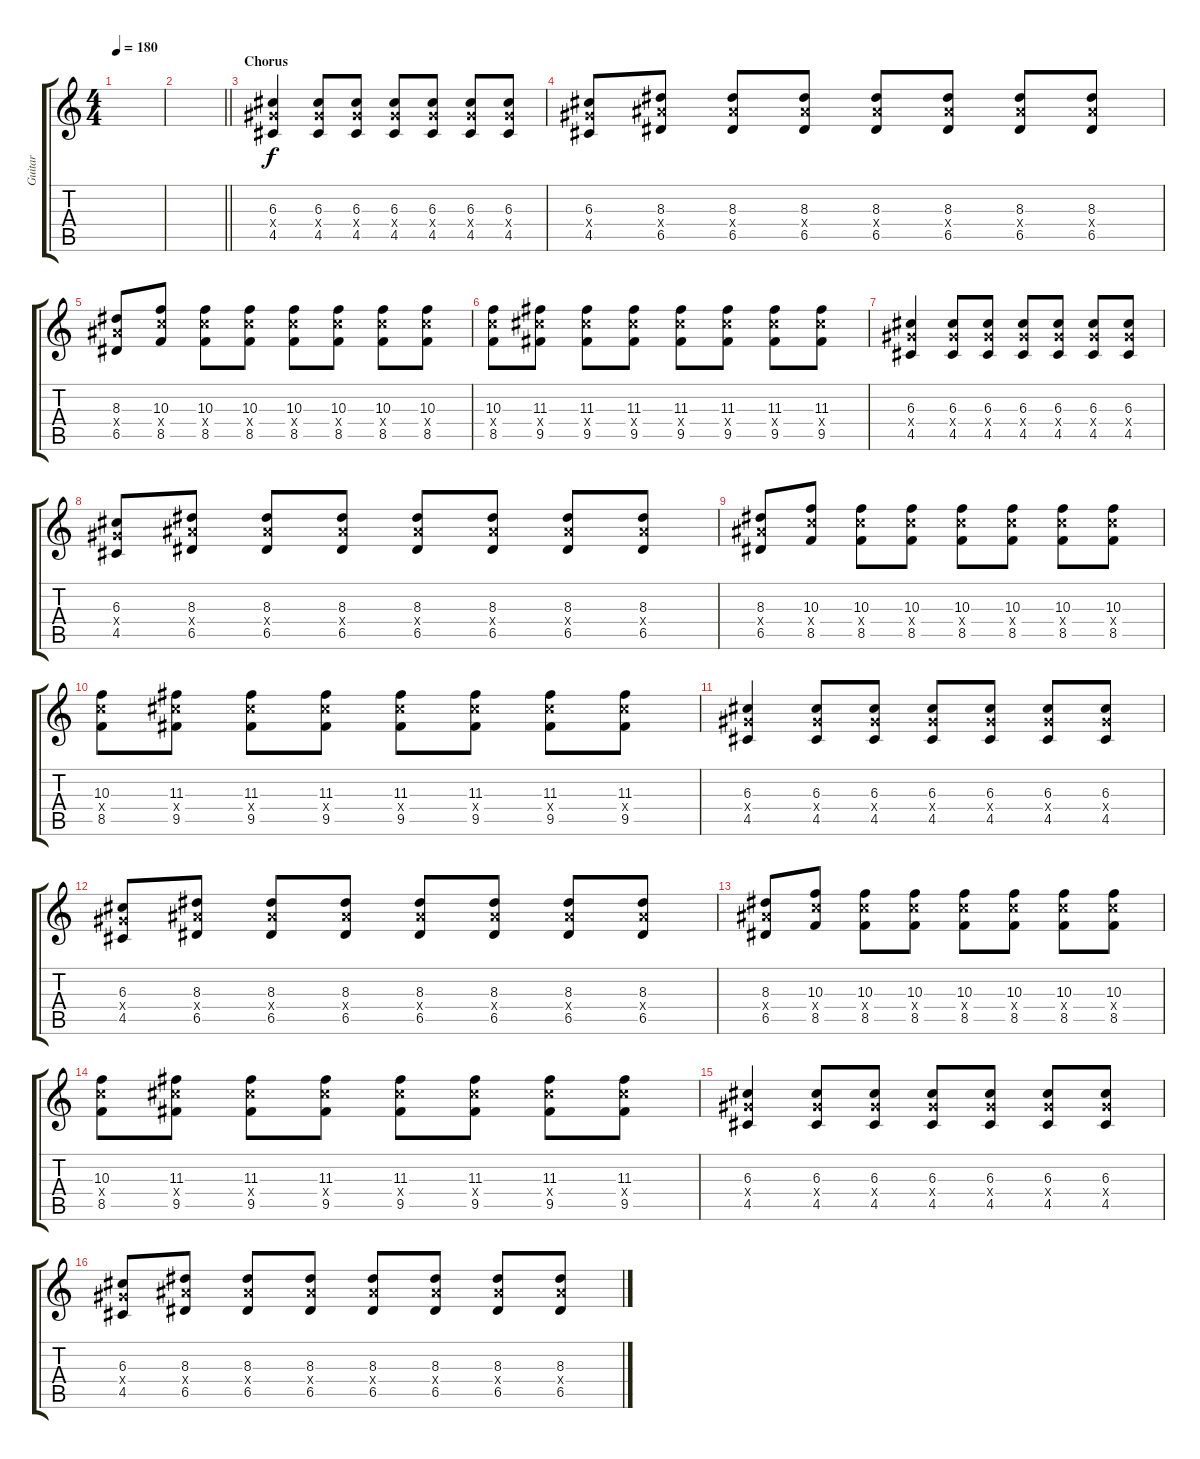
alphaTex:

\track ("Guitar" "Guitar") {instrument distortionguitar}
\staff {score tabs}
\tuning (E4 B3 G3 D3 A2 E2) {hide}
\ts (4 4)
\tempo 180
\clef g2
\ks c
|
\barLineRight lightlight
|
\section ("" "Chorus")
(6.3 6.4{x} 4.5).4 (6.3 6.4{x} 4.5).8 (6.3 6.4{x} 4.5).8 (6.3 6.4{x} 4.5).8 (6.3 6.4{x} 4.5).8 (6.3 6.4{x} 4.5).8 (6.3 6.4{x} 4.5).8 |
(6.3 6.4{x} 4.5).8 (8.3 8.4{x} 6.5).8 (8.3 8.4{x} 6.5).8 (8.3 8.4{x} 6.5).8 (8.3 8.4{x} 6.5).8 (8.3 8.4{x} 6.5).8 (8.3 8.4{x} 6.5).8 (8.3 8.4{x} 6.5).8 |
(8.3 8.4{x} 6.5).8 (10.3 10.4{x} 8.5).8 (10.3 10.4{x} 8.5).8 (10.3 10.4{x} 8.5).8 (10.3 10.4{x} 8.5).8 (10.3 10.4{x} 8.5).8 (10.3 10.4{x} 8.5).8 (10.3 10.4{x} 8.5).8 |
(10.3 10.4{x} 8.5).8 (11.3 11.4{x} 9.5).8 (11.3 11.4{x} 9.5).8 (11.3 11.4{x} 9.5).8 (11.3 11.4{x} 9.5).8 (11.3 11.4{x} 9.5).8 (11.3 11.4{x} 9.5).8 (11.3 11.4{x} 9.5).8 |
(6.3 6.4{x} 4.5).4 (6.3 6.4{x} 4.5).8 (6.3 6.4{x} 4.5).8 (6.3 6.4{x} 4.5).8 (6.3 6.4{x} 4.5).8 (6.3 6.4{x} 4.5).8 (6.3 6.4{x} 4.5).8 |
(6.3 6.4{x} 4.5).8 (8.3 8.4{x} 6.5).8 (8.3 8.4{x} 6.5).8 (8.3 8.4{x} 6.5).8 (8.3 8.4{x} 6.5).8 (8.3 8.4{x} 6.5).8 (8.3 8.4{x} 6.5).8 (8.3 8.4{x} 6.5).8 |
(8.3 8.4{x} 6.5).8 (10.3 10.4{x} 8.5).8 (10.3 10.4{x} 8.5).8 (10.3 10.4{x} 8.5).8 (10.3 10.4{x} 8.5).8 (10.3 10.4{x} 8.5).8 (10.3 10.4{x} 8.5).8 (10.3 10.4{x} 8.5).8 |
(10.3 10.4{x} 8.5).8 (11.3 11.4{x} 9.5).8 (11.3 11.4{x} 9.5).8 (11.3 11.4{x} 9.5).8 (11.3 11.4{x} 9.5).8 (11.3 11.4{x} 9.5).8 (11.3 11.4{x} 9.5).8 (11.3 11.4{x} 9.5).8 |
(6.3 6.4{x} 4.5).4 (6.3 6.4{x} 4.5).8 (6.3 6.4{x} 4.5).8 (6.3 6.4{x} 4.5).8 (6.3 6.4{x} 4.5).8 (6.3 6.4{x} 4.5).8 (6.3 6.4{x} 4.5).8 |
(6.3 6.4{x} 4.5).8 (8.3 8.4{x} 6.5).8 (8.3 8.4{x} 6.5).8 (8.3 8.4{x} 6.5).8 (8.3 8.4{x} 6.5).8 (8.3 8.4{x} 6.5).8 (8.3 8.4{x} 6.5).8 (8.3 8.4{x} 6.5).8 |
(8.3 8.4{x} 6.5).8 (10.3 10.4{x} 8.5).8 (10.3 10.4{x} 8.5).8 (10.3 10.4{x} 8.5).8 (10.3 10.4{x} 8.5).8 (10.3 10.4{x} 8.5).8 (10.3 10.4{x} 8.5).8 (10.3 10.4{x} 8.5).8 |
(10.3 10.4{x} 8.5).8 (11.3 11.4{x} 9.5).8 (11.3 11.4{x} 9.5).8 (11.3 11.4{x} 9.5).8 (11.3 11.4{x} 9.5).8 (11.3 11.4{x} 9.5).8 (11.3 11.4{x} 9.5).8 (11.3 11.4{x} 9.5).8 |
(6.3 6.4{x} 4.5).4 (6.3 6.4{x} 4.5).8 (6.3 6.4{x} 4.5).8 (6.3 6.4{x} 4.5).8 (6.3 6.4{x} 4.5).8 (6.3 6.4{x} 4.5).8 (6.3 6.4{x} 4.5).8 |
(6.3 6.4{x} 4.5).8 (8.3 8.4{x} 6.5).8 (8.3 8.4{x} 6.5).8 (8.3 8.4{x} 6.5).8 (8.3 8.4{x} 6.5).8 (8.3 8.4{x} 6.5).8 (8.3 8.4{x} 6.5).8 (8.3 8.4{x} 6.5).8
